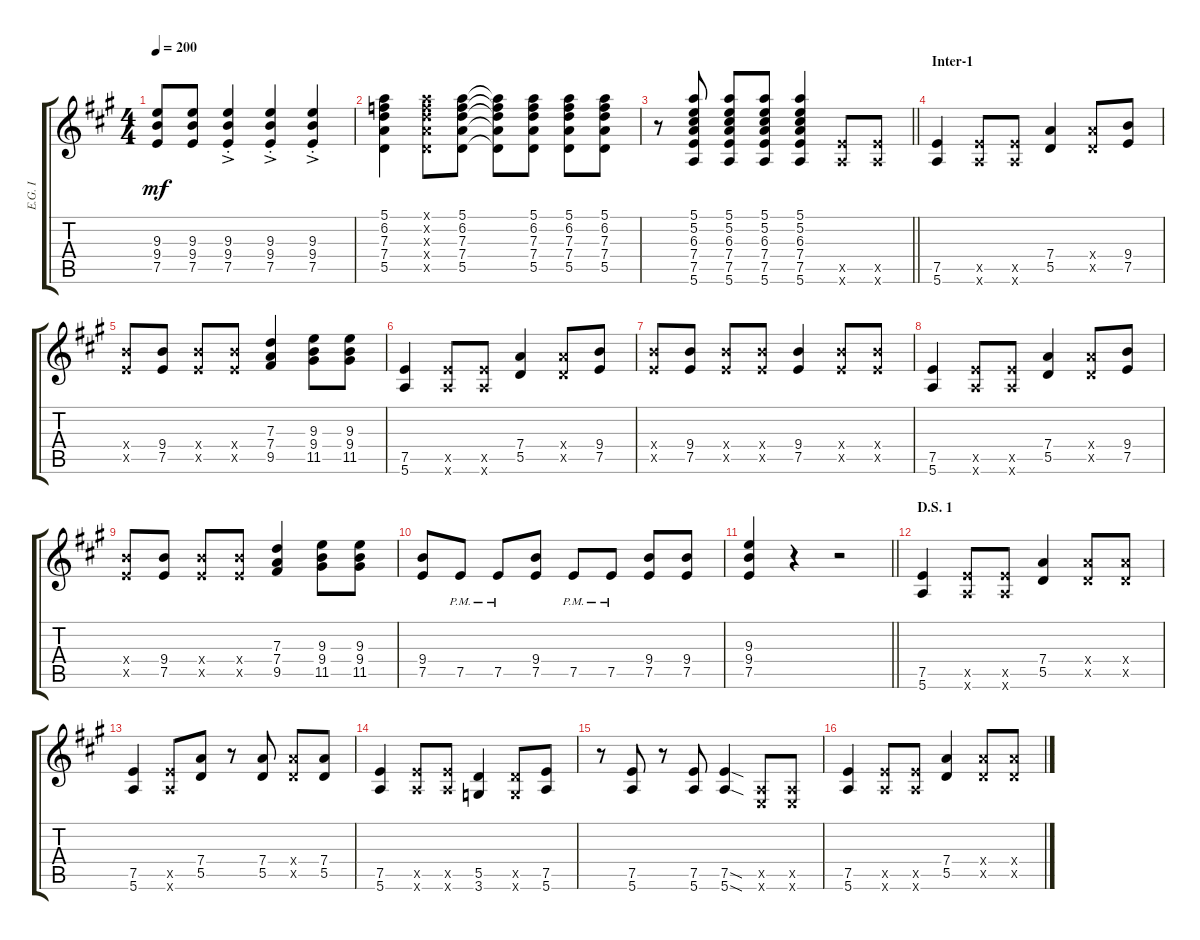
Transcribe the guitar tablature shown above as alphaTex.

\track ("E.G. I" "E.G. I") {instrument overdrivenguitar}
\staff {score tabs}
\tuning (E4 B3 G3 D3 A2 E2) {hide}
\ts (4 4)
\tempo 200
\clef g2
\ks a
(9.3{t} 9.4{t} 7.5{t}).8{dy mf} (9.3 9.4 7.5).8 (9.3{ac st} 9.4{ac st} 7.5{ac st}).4 (9.3{ac st} 9.4{ac st} 7.5{ac st}).4 (9.3{ac st} 9.4{ac st} 7.5{ac st}).4 |
(5.1 6.2 7.3 7.4 5.5).4 (5.1{x} 6.2{x} 7.3{x} 7.4{x} 5.5{x}).8 (5.1 6.2 7.3 7.4 5.5).8 (5.1{t} 6.2{t} 7.3{t} 7.4{t} 5.5{t}).8 (5.1 6.2 7.3 7.4 5.5).8 (5.1 6.2 7.3 7.4 5.5).8 (5.1 6.2 7.3 7.4 5.5).8 |
\barLineRight lightlight
r.8 (5.1 5.2 6.3 7.4 7.5 5.6).8 (5.1 5.2 6.3 7.4 7.5 5.6).8 (5.1 5.2 6.3 7.4 7.5 5.6).8 (5.1 5.2 6.3 7.4 7.5 5.6).4 (7.5{x} 5.6{x}).8 (7.5{x} 5.6{x}).8 |
\section ("" "Inter-1")
(7.5 5.6).4 (7.5{x} 5.6{x}).8 (7.5{x} 5.6{x}).8 (7.4 5.5).4 (7.4{x} 5.5{x}).8 (9.4 7.5).8 |
(9.4{x} 7.5{x}).8 (9.4 7.5).8 (9.4{x} 7.5{x}).8 (9.4{x} 7.5{x}).8 (7.3 7.4 9.5).4 (9.3 9.4 11.5).8 (9.3 9.4 11.5).8 |
(7.5 5.6).4 (7.5{x} 5.6{x}).8 (7.5{x} 5.6{x}).8 (7.4 5.5).4 (7.4{x} 5.5{x}).8 (9.4 7.5).8 |
(9.4{x} 7.5{x}).8 (9.4 7.5).8 (9.4{x} 7.5{x}).8 (9.4{x} 7.5{x}).8 (9.4 7.5).4 (9.4{x} 7.5{x}).8 (9.4{x} 7.5{x}).8 |
(7.5 5.6).4 (7.5{x} 5.6{x}).8 (7.5{x} 5.6{x}).8 (7.4 5.5).4 (7.4{x} 5.5{x}).8 (9.4 7.5).8 |
(9.4{x} 7.5{x}).8 (9.4 7.5).8 (9.4{x} 7.5{x}).8 (9.4{x} 7.5{x}).8 (7.3 7.4 9.5).4 (9.3 9.4 11.5).8 (9.3 9.4 11.5).8 |
(9.4 7.5).8 7.5{pm}.8 7.5{pm}.8 (9.4 7.5).8 7.5{pm}.8 7.5{pm}.8 (9.4 7.5).8 (9.4 7.5).8 |
\barLineRight lightlight
(9.3 9.4 7.5).4 r.4 r.2 |
\section ("" "D.S. 1")
(7.5 5.6).4 (7.5{x} 5.6{x}).8 (7.5{x} 5.6{x}).8 (7.4 5.5).4 (7.4{x} 5.5{x}).8 (7.4{x} 5.5{x}).8 |
(7.5 5.6).4 (7.5{x} 5.6{x}).8 (7.4 5.5).8 r.8 (7.4 5.5).8 (7.4{x} 5.5{x}).8 (7.4 5.5).8 |
(7.5 5.6).4 (7.5{x} 5.6{x}).8 (7.5{x} 5.6{x}).8 (5.5 3.6).4 (5.5{x} 3.6{x}).8 (7.5 5.6).8 |
r.8 (7.5 5.6).8 r.8 (7.5 5.6).8 (7.5{sod} 5.6{sod}).4 (0.5{x} 0.6{x}).8 (0.5{x} 0.6{x}).8 |
(7.5 5.6).4 (7.5{x} 5.6{x}).8 (7.5{x} 5.6{x}).8 (7.4 5.5).4 (7.4{x} 5.5{x}).8 (7.4{x} 5.5{x}).8
